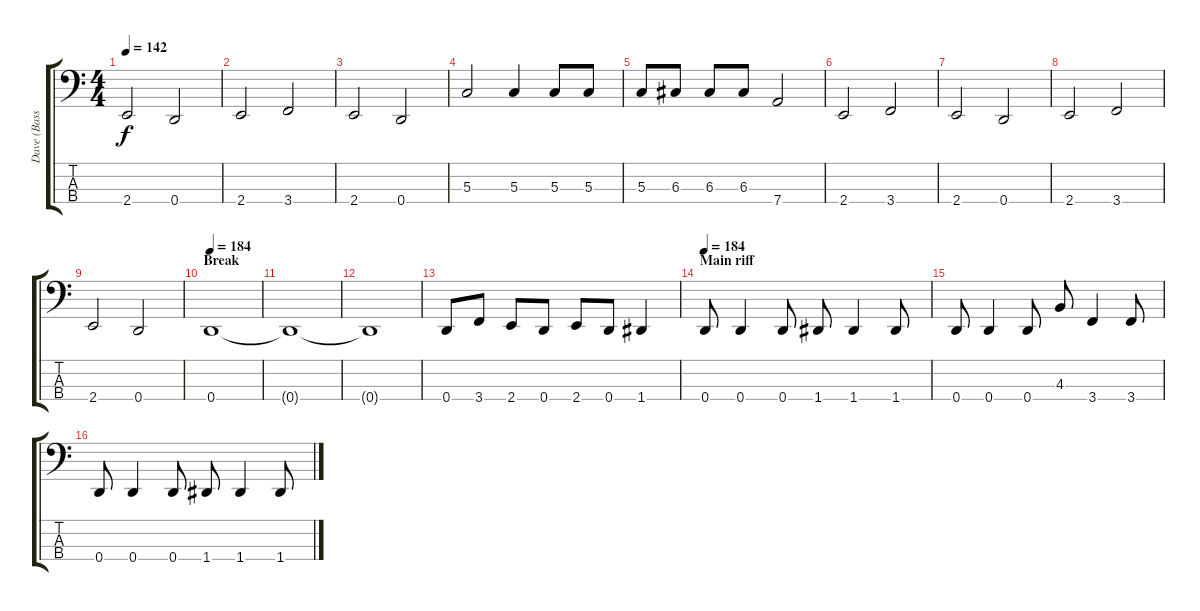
\track ("Dave (Bass)" "Dave (Bass") {instrument electricbassfinger}
\staff {score tabs}
\tuning (F2 C2 G1 D1) {hide}
\ts (4 4)
\tempo 142
\clef f4
\ks c
2.4.2{dy f} 0.4.2 |
2.4.2 3.4.2 |
2.4.2 0.4.2 |
5.3.2 5.3.4 5.3.8 5.3.8 |
5.3.8 6.3.8 6.3.8 6.3.8 7.4.2 |
2.4.2 3.4.2 |
2.4.2 0.4.2 |
2.4.2 3.4.2 |
2.4.2 0.4.2 |
\section ("" "Break")
\tempo 184
0.4.1 |
0.4{t}.1 |
0.4{t}.1 |
0.4.8 3.4.8 2.4.8 0.4.8 2.4.8 0.4.8 1.4.4 |
\section ("" "Main riff")
\tempo 184
0.4.8 0.4.4 0.4.8 1.4.8 1.4.4 1.4.8 |
0.4.8 0.4.4 0.4.8 4.3.8 3.4.4 3.4.8 |
0.4.8 0.4.4 0.4.8 1.4.8 1.4.4 1.4.8
